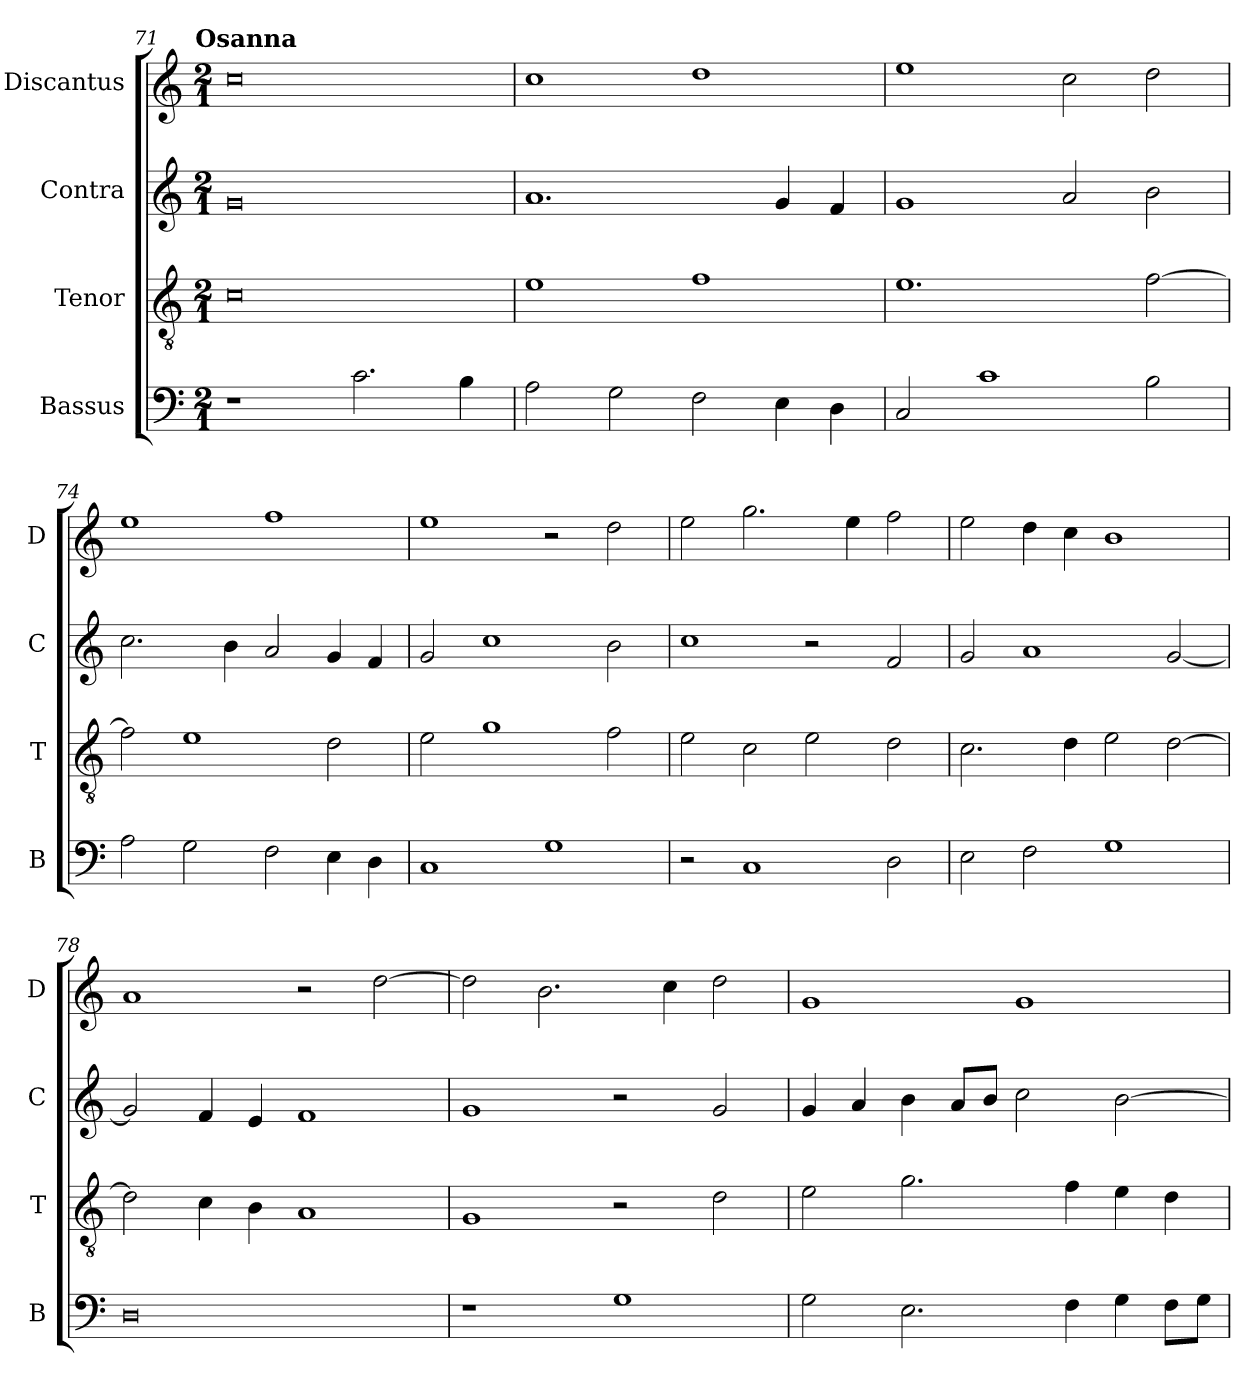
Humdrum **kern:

**kern	**kern	**kern	**kern
*part4	*part3	*part2	*part1
*staff4	*staff3	*staff2	*staff1
*I"Bassus	*I"Tenor	*I"Contra	*I"Discantus
*I'B	*I'T	*I'C	*I'D
!!LO:LB:g=z
*clefF4	*clefGv2	*clefG2	*clefG2
*k[]	*k[]	*k[]	*k[]
!!LO:TX:omd:t=Osanna
*M2/1	*M2/1	*M2/1	*M2/1
=71	=71	=71	=71
1r	0c	0g	0cc
2.c\	.	.	.
4B\	.	.	.
=72	=72	=72	=72
2A\	1e	1.a	1cc
2G\	.	.	.
2F\	1f	.	1dd
4E\	.	4g/	.
4D\	.	4f/	.
=73	=73	=73	=73
2C/	1.e	1g	1ee
1c	.	.	.
.	.	2a/	2cc\
2B\	[2f\	2b\	2dd\
=74	=74	=74	=74
2A\	2f\]	2.cc\	1ee
2G\	1e	.	.
.	.	4b\	.
2F\	.	2a/	1ff
4E\	2d\	4g/	.
4D\	.	4f/	.
=75	=75	=75	=75
1C	2e\	2g/	1ee
.	1g	1cc	.
1G	.	.	2r
.	2f\	2b\	2dd\
=76	=76	=76	=76
2r	2e\	1cc	2ee\
1C	2c\	.	2.gg\
.	2e\	2r	.
.	.	.	4ee\
2D\	2d\	2f/	2ff\
=77	=77	=77	=77
2E\	2.c\	2g/	2ee\
2F\	.	1a	4dd\
.	4d\	.	4cc\
1G	2e\	.	1b
.	[2d\	[2g/	.
=78	=78	=78	=78
0D	2d\]	2g/]	1a
.	4c\	4f/	.
.	4B\	4e/	.
.	1A	1f	2r
.	.	.	[2dd\
=79	=79	=79	=79
1r	1G	1g	2dd\]
.	.	.	2.b\
1G	2r	2r	.
.	.	.	4cc\
.	2d\	2g/	2dd\
=80	=80	=80	=80
2G\	2e\	4g/	1g
.	.	4a/	.
2.E\	2.g\	4b\	.
.	.	8a/L	.
.	.	8b/J	.
.	.	2cc\	1g
4F\	4f\	.	.
4G\	4e\	[2b\	.
8F\L	4d\	.	.
8G\J	.	.	.
=	=	=	=
*-	*-	*-	*-
